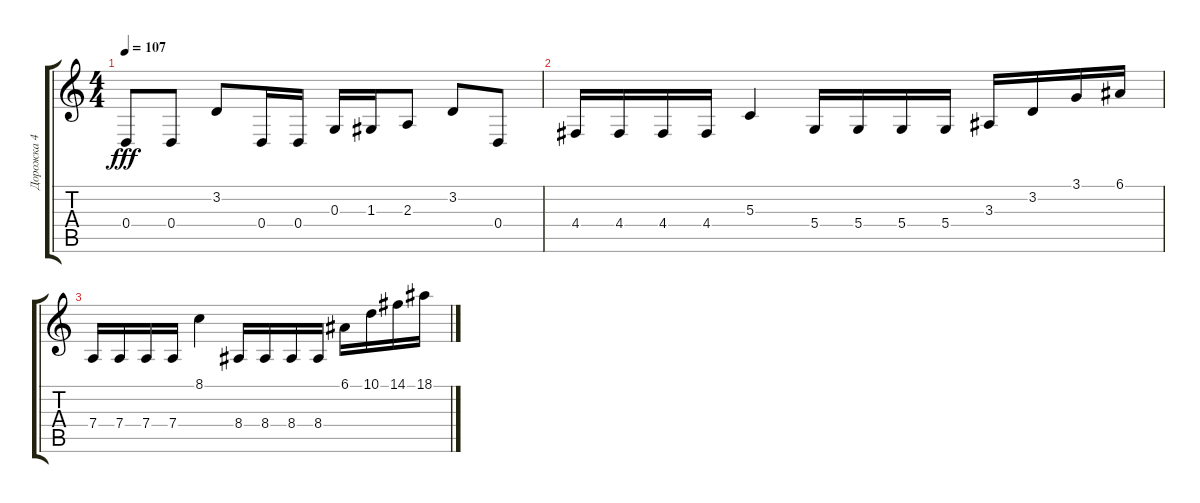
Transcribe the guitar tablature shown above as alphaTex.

\track ("Дорожка 4" "Дорожка 4") {instrument lead2sawtooth}
\staff {score tabs}
\tuning (E4 B3 G3 D3 A2 E2) {hide}
\ts (4 4)
\tempo 107
\clef g2
\ks c
0.4.8{dy fff} 0.4.8 3.2.8 0.4.16 0.4.16 0.3.16 1.3.16 2.3.8 3.2.8 0.4.8 |
4.4.16 4.4.16 4.4.16 4.4.16 5.3.4 5.4.16 5.4.16 5.4.16 5.4.16 3.3.16 3.2.16 3.1.16 6.1.16 |
7.4.16 7.4.16 7.4.16 7.4.16 8.1.4 8.4.16 8.4.16 8.4.16 8.4.16 6.1.16 10.1.16 14.1.16 18.1.16
